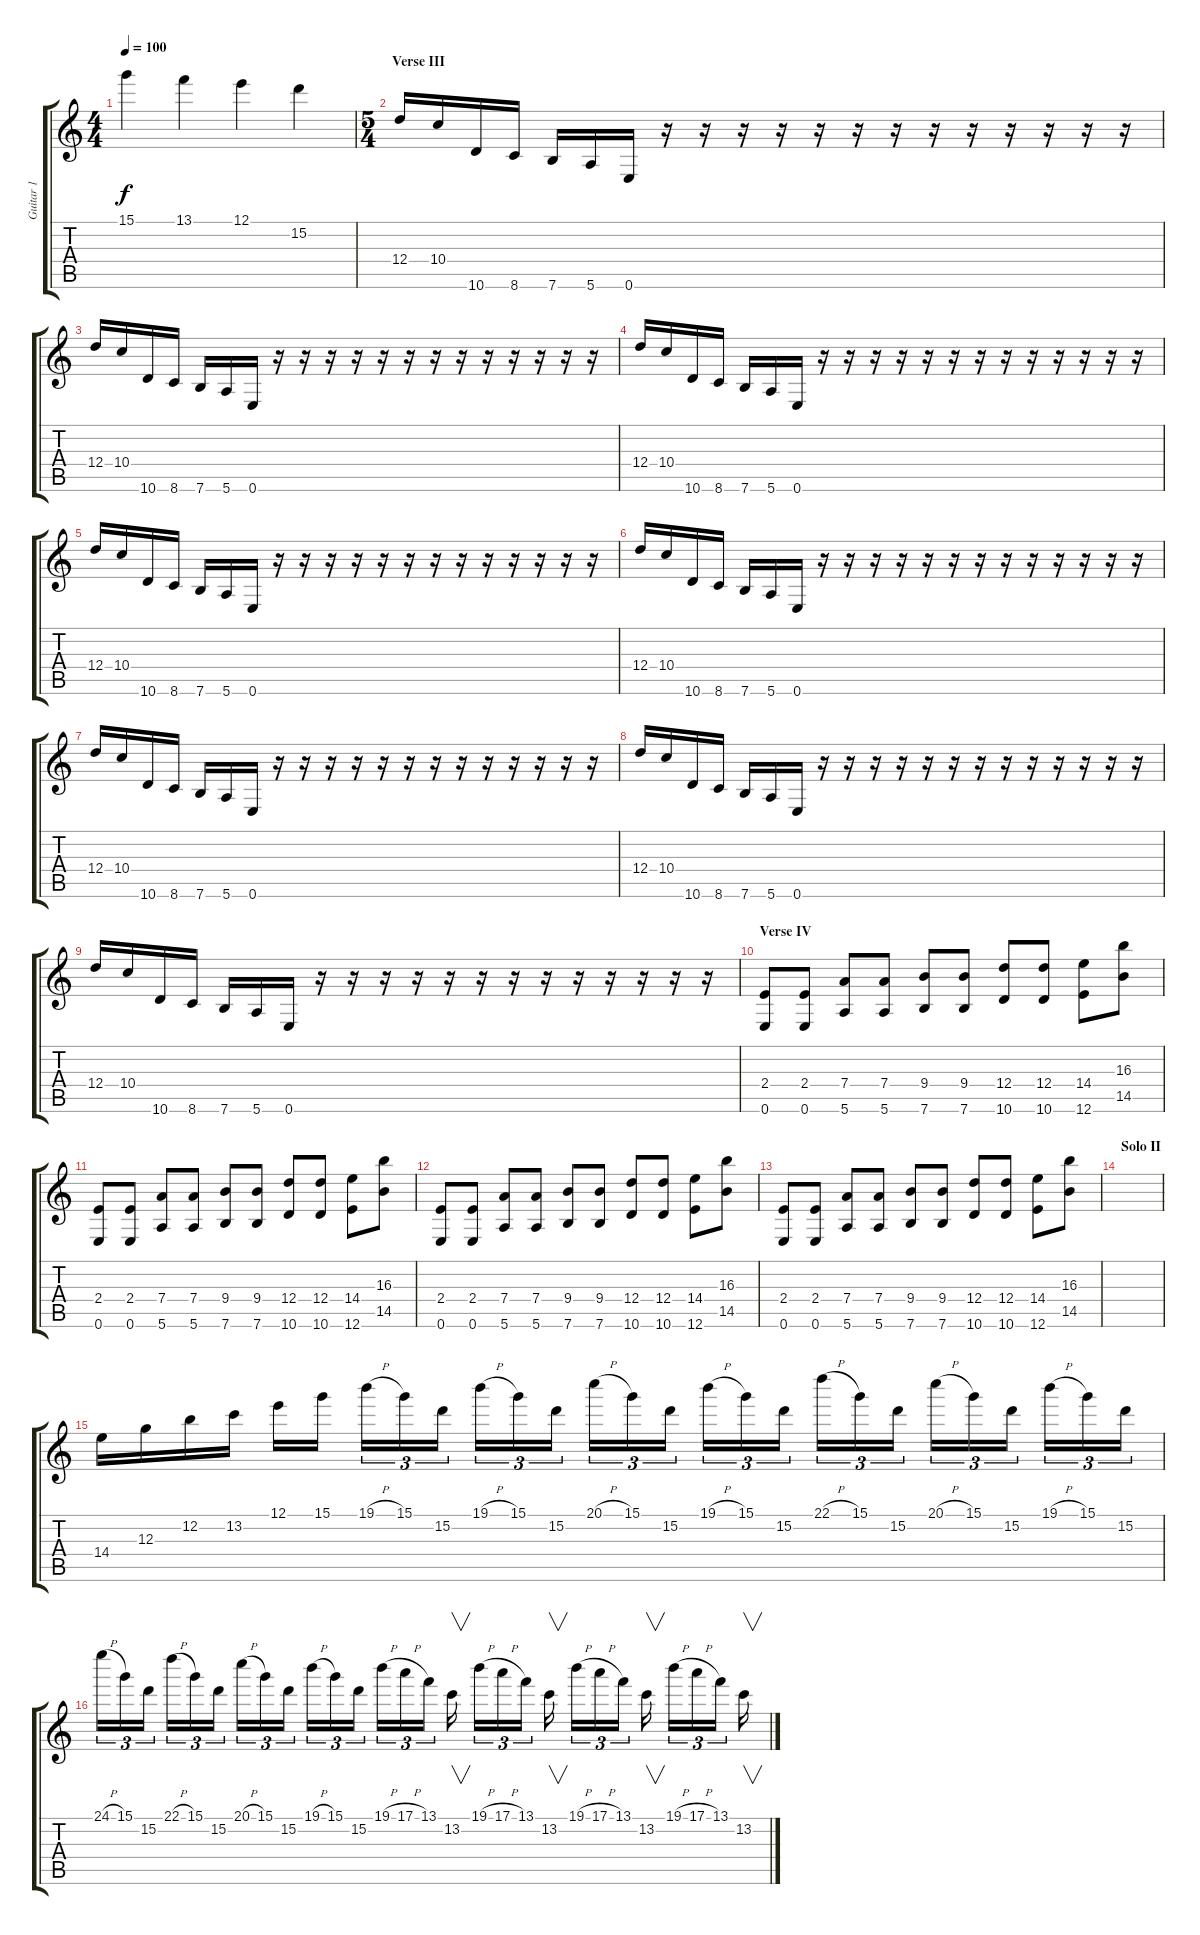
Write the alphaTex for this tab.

\track ("Guitar 1" "Guitar 1") {instrument overdrivenguitar}
\staff {score tabs}
\tuning (E4 B3 G3 D3 A2 E2) {hide}
\ts (4 4)
\tempo 100
\clef g2
\ks c
15.1.4{dy f} 13.1.4 12.1.4 15.2.4 |
\ts (5 4)
\section ("" "Verse III")
12.4.16 10.4.16 10.6.16 8.6.16 7.6.16 5.6.16 0.6.16 r.16 r.16 r.16 r.16 r.16 r.16 r.16 r.16 r.16 r.16 r.16 r.16 r.16 |
12.4.16 10.4.16 10.6.16 8.6.16 7.6.16 5.6.16 0.6.16 r.16 r.16 r.16 r.16 r.16 r.16 r.16 r.16 r.16 r.16 r.16 r.16 r.16 |
12.4.16 10.4.16 10.6.16 8.6.16 7.6.16 5.6.16 0.6.16 r.16 r.16 r.16 r.16 r.16 r.16 r.16 r.16 r.16 r.16 r.16 r.16 r.16 |
12.4.16 10.4.16 10.6.16 8.6.16 7.6.16 5.6.16 0.6.16 r.16 r.16 r.16 r.16 r.16 r.16 r.16 r.16 r.16 r.16 r.16 r.16 r.16 |
12.4.16 10.4.16 10.6.16 8.6.16 7.6.16 5.6.16 0.6.16 r.16 r.16 r.16 r.16 r.16 r.16 r.16 r.16 r.16 r.16 r.16 r.16 r.16 |
12.4.16 10.4.16 10.6.16 8.6.16 7.6.16 5.6.16 0.6.16 r.16 r.16 r.16 r.16 r.16 r.16 r.16 r.16 r.16 r.16 r.16 r.16 r.16 |
12.4.16 10.4.16 10.6.16 8.6.16 7.6.16 5.6.16 0.6.16 r.16 r.16 r.16 r.16 r.16 r.16 r.16 r.16 r.16 r.16 r.16 r.16 r.16 |
12.4.16 10.4.16 10.6.16 8.6.16 7.6.16 5.6.16 0.6.16 r.16 r.16 r.16 r.16 r.16 r.16 r.16 r.16 r.16 r.16 r.16 r.16 r.16 |
\section ("" "Verse IV")
(2.4 0.6).8 (2.4 0.6).8 (7.4 5.6).8 (7.4 5.6).8 (9.4 7.6).8 (9.4 7.6).8 (12.4 10.6).8 (12.4 10.6).8 (14.4 12.6).8 (16.3 14.5).8 |
(2.4 0.6).8 (2.4 0.6).8 (7.4 5.6).8 (7.4 5.6).8 (9.4 7.6).8 (9.4 7.6).8 (12.4 10.6).8 (12.4 10.6).8 (14.4 12.6).8 (16.3 14.5).8 |
(2.4 0.6).8 (2.4 0.6).8 (7.4 5.6).8 (7.4 5.6).8 (9.4 7.6).8 (9.4 7.6).8 (12.4 10.6).8 (12.4 10.6).8 (14.4 12.6).8 (16.3 14.5).8 |
(2.4 0.6).8 (2.4 0.6).8 (7.4 5.6).8 (7.4 5.6).8 (9.4 7.6).8 (9.4 7.6).8 (12.4 10.6).8 (12.4 10.6).8 (14.4 12.6).8 (16.3 14.5).8 |
\section ("" "Solo II")
|
14.4.16 12.3.16 12.2.16 13.2.16 12.1.16 15.1.16 19.1{h}.16{tu (3 2)} 15.1.16{tu (3 2)} 15.2.16{tu (3 2)} 19.1{h}.16{tu (3 2)} 15.1.16{tu (3 2)} 15.2.16{tu (3 2)} 20.1{h}.16{tu (3 2)} 15.1.16{tu (3 2)} 15.2.16{tu (3 2)} 19.1{h}.16{tu (3 2)} 15.1.16{tu (3 2)} 15.2.16{tu (3 2)} 22.1{h}.16{tu (3 2)} 15.1.16{tu (3 2)} 15.2.16{tu (3 2)} 20.1{h}.16{tu (3 2)} 15.1.16{tu (3 2)} 15.2.16{tu (3 2)} 19.1{h}.16{tu (3 2)} 15.1.16{tu (3 2)} 15.2.16{tu (3 2)} |
24.1{h}.16{tu (3 2)} 15.1.16{tu (3 2)} 15.2.16{tu (3 2)} 22.1{h}.16{tu (3 2)} 15.1.16{tu (3 2)} 15.2.16{tu (3 2)} 20.1{h}.16{tu (3 2)} 15.1.16{tu (3 2)} 15.2.16{tu (3 2)} 19.1{h}.16{tu (3 2)} 15.1.16{tu (3 2)} 15.2.16{tu (3 2)} 19.1{h}.16{tu (3 2)} 17.1{h}.16{tu (3 2)} 13.1.16{tu (3 2)} 13.2.16{v} 19.1{h}.16{tu (3 2)} 17.1{h}.16{tu (3 2)} 13.1.16{tu (3 2)} 13.2.16{v} 19.1{h}.16{tu (3 2)} 17.1{h}.16{tu (3 2)} 13.1.16{tu (3 2)} 13.2.16{v} 19.1{h}.16{tu (3 2)} 17.1{h}.16{tu (3 2)} 13.1.16{tu (3 2)} 13.2.16{v}
